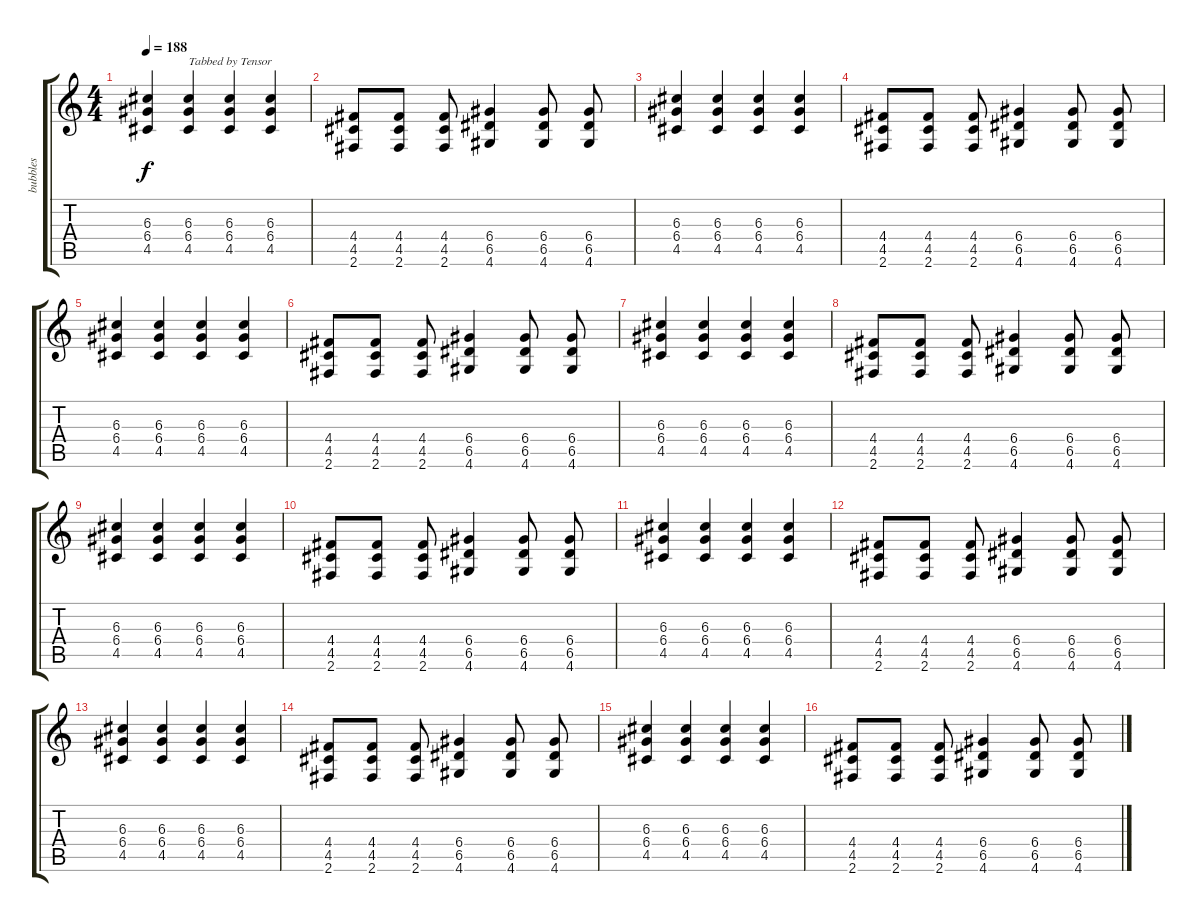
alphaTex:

\track ("bubbles" "bubbles") {instrument overdrivenguitar}
\staff {score tabs}
\tuning (E4 B3 G3 D3 A2 E2) {hide}
\ts (4 4)
\tempo 188
\clef g2
\ks c
(6.3 6.4 4.5).4{dy f instrument overdrivenguitar} (6.3 6.4 4.5).4{txt "Tabbed by Tensor"} (6.3 6.4 4.5).4 (6.3 6.4 4.5).4 |
(4.4 4.5 2.6).8 (4.4 4.5 2.6).8 (4.4 4.5 2.6).8 (6.4 6.5 4.6).4 (6.4 6.5 4.6).8 (6.4 6.5 4.6).8 |
(6.3 6.4 4.5).4 (6.3 6.4 4.5).4 (6.3 6.4 4.5).4 (6.3 6.4 4.5).4 |
(4.4 4.5 2.6).8 (4.4 4.5 2.6).8 (4.4 4.5 2.6).8 (6.4 6.5 4.6).4 (6.4 6.5 4.6).8 (6.4 6.5 4.6).8 |
(6.3 6.4 4.5).4 (6.3 6.4 4.5).4 (6.3 6.4 4.5).4 (6.3 6.4 4.5).4 |
(4.4 4.5 2.6).8 (4.4 4.5 2.6).8 (4.4 4.5 2.6).8 (6.4 6.5 4.6).4 (6.4 6.5 4.6).8 (6.4 6.5 4.6).8 |
(6.3 6.4 4.5).4 (6.3 6.4 4.5).4 (6.3 6.4 4.5).4 (6.3 6.4 4.5).4 |
(4.4 4.5 2.6).8 (4.4 4.5 2.6).8 (4.4 4.5 2.6).8 (6.4 6.5 4.6).4 (6.4 6.5 4.6).8 (6.4 6.5 4.6).8 |
(6.3 6.4 4.5).4 (6.3 6.4 4.5).4 (6.3 6.4 4.5).4 (6.3 6.4 4.5).4 |
(4.4 4.5 2.6).8 (4.4 4.5 2.6).8 (4.4 4.5 2.6).8 (6.4 6.5 4.6).4 (6.4 6.5 4.6).8 (6.4 6.5 4.6).8 |
(6.3 6.4 4.5).4 (6.3 6.4 4.5).4 (6.3 6.4 4.5).4 (6.3 6.4 4.5).4 |
(4.4 4.5 2.6).8 (4.4 4.5 2.6).8 (4.4 4.5 2.6).8 (6.4 6.5 4.6).4 (6.4 6.5 4.6).8 (6.4 6.5 4.6).8 |
(6.3 6.4 4.5).4 (6.3 6.4 4.5).4 (6.3 6.4 4.5).4 (6.3 6.4 4.5).4 |
(4.4 4.5 2.6).8 (4.4 4.5 2.6).8 (4.4 4.5 2.6).8 (6.4 6.5 4.6).4 (6.4 6.5 4.6).8 (6.4 6.5 4.6).8 |
(6.3 6.4 4.5).4 (6.3 6.4 4.5).4 (6.3 6.4 4.5).4 (6.3 6.4 4.5).4 |
(4.4 4.5 2.6).8 (4.4 4.5 2.6).8 (4.4 4.5 2.6).8 (6.4 6.5 4.6).4 (6.4 6.5 4.6).8 (6.4 6.5 4.6).8
